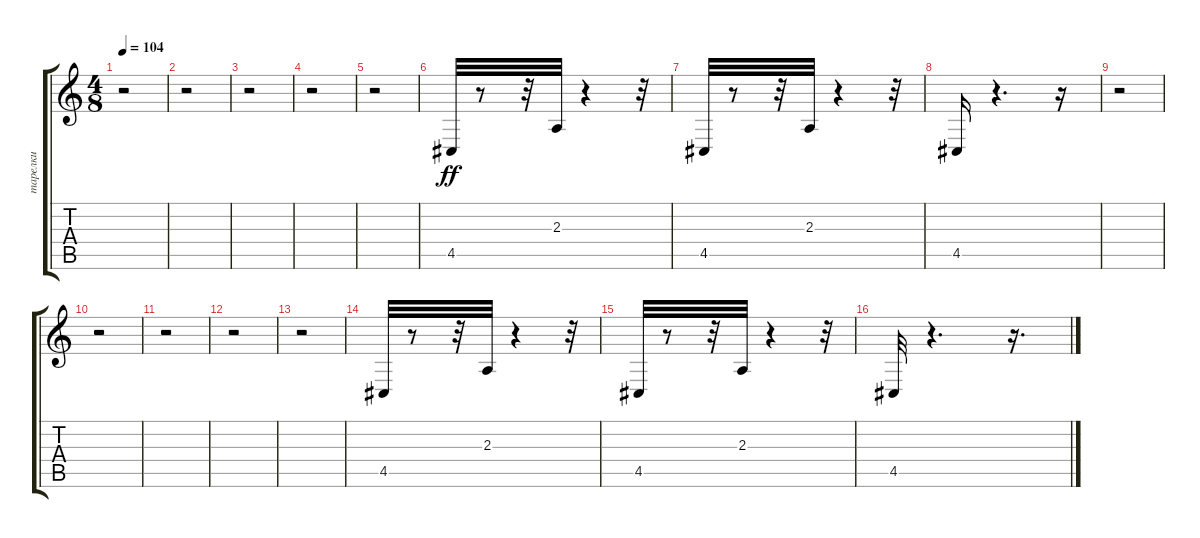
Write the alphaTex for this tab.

\track ("тарелки" "тарелки") {instrument acousticgrandpiano}
\staff {score tabs}
\tuning (E4 B3 G3 D3 A2 E2) {hide}
\ts (4 8)
\tempo 104
\clef g2
\ks c
r.2{dy ff} |
r.2 |
r.2 |
r.2 |
r.2 |
4.5.32 r.8 r.32 2.3.32 r.4 r.32 |
4.5.32 r.8 r.32 2.3.32 r.4 r.32 |
4.5.16 r.4{d} r.16 |
r.2 |
r.2 |
r.2 |
r.2 |
r.2 |
4.5.32 r.8 r.32 2.3.32 r.4 r.32 |
4.5.32 r.8 r.32 2.3.32 r.4 r.32 |
4.5.32 r.4{d} r.16{d}
